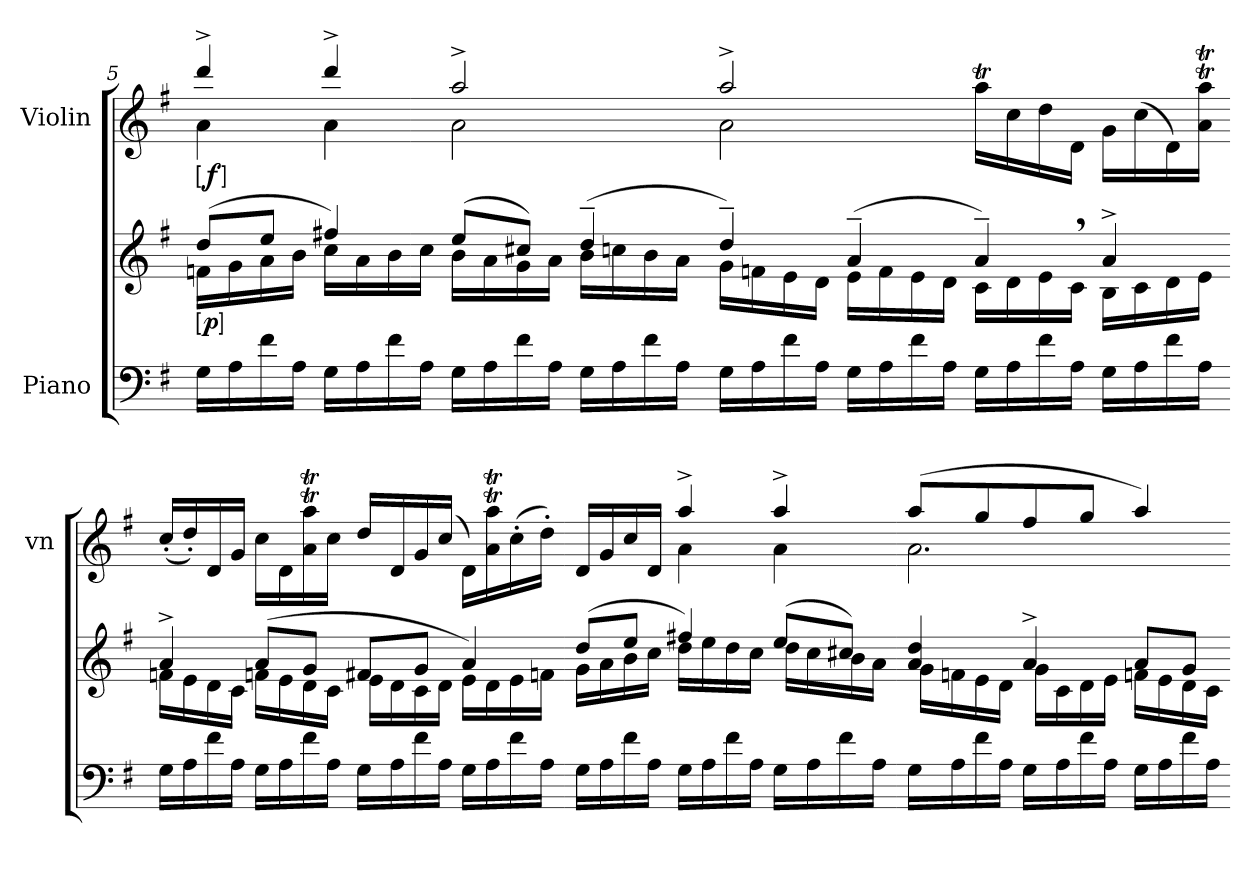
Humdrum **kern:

**kern	**kern	**dynam	**kern	**dynam
*part2	*part2	*part2	*part1	*part1
*staff3	*staff2	*staff2/3	*staff1	*staff1
*I"Piano	*	*	*I"Violin	*
*	*	*	*I'vn	*
*clefF4	*clefG2	*	*clefG2	*
*k[f#]	*k[f#]	*	*k[f#]	*
*G:	*G:	*	*G:	*
*MM78	*MM78	*	*MM78	*
=5	=5	=5	=5	=5
*	*^	*	*^	*
!	!	!	!LO:DY:ed=brack	!	!	!LO:DY:ed=brack
16GLL	(8ddL	16fnLL	p	4ddd^	4a	f
16A	.	16g	.	.	.	.
16f#	8eeJ	16a	.	.	.	.
16AJJ	.	16bJJ	.	.	.	.
16GLL	4ff#X)	16ccLL	.	4ddd^	4a	.
16A	.	16a	.	.	.	.
16f#	.	16b	.	.	.	.
16AJJ	.	16ccJJ	.	.	.	.
16GLL	(8eeL	16bLL	.	2aa^	2a	.
16A	.	16a	.	.	.	.
16f#	8cc#XJ)	16g	.	.	.	.
16AJJ	.	16aJJ	.	.	.	.
16GLL	(4dd~	16bLL	.	.	.	.
16A	.	16ccn	.	.	.	.
16f#	.	16b	.	.	.	.
16AJJ	.	16aJJ	.	.	.	.
=-	=-	=-	=-	=-	=-	=-
16GLL	4dd~)	16gLL	.	2aa^	2a	.
16A	.	16fn	.	.	.	.
16f#	.	16e	.	.	.	.
16AJJ	.	16dJJ	.	.	.	.
16GLL	(4a~	16eLL	.	.	.	.
16A	.	16f	.	.	.	.
16f#	.	16e	.	.	.	.
16AJJ	.	16dJJ	.	.	.	.
16GLL	4a~,)	16cLL	.	16aaTLL	2ryy	.
16A	.	16d	.	16cc	.	.
16f#	.	16e	.	16dd	.	.
16AJJ	.	16cJJ	.	16dJJ	.	.
16GLL	4a^	16BLL	.	16gLL	.	.
16A	.	16c	.	(16cc	.	.
16f#	.	16d	.	16d)	.	.
16AJJ	.	16eJJ	.	16aT 16aaTJJ	.	.
*	*	*	*	*v	*v	*
=-	=-	=-	=-	=-	=-
16GLL	4a^	16fnLL	.	(16cc'LL	.
16A	.	16e	.	16dd')	.
16f#	.	16d	.	16d	.
16AJJ	.	16cJJ	.	16gJJ	.
16GLL	(8aL	16fnLL	.	16ccLL	.
16A	.	16e	.	16d	.
16f#	8gJ	16d	.	16aT 16aaT	.
16AJJ	.	16cJJ	.	16ccJJ	.
16GLL	8f#XL	16eLL	.	16ddLL	.
16A	.	16d	.	16d	.
16f#	8gJ	16c	.	16g	.
16AJJ	.	16dJJ	.	(16ccJJ	.
16GLL	4a)	16eLL	.	16dLL)	.
16A	.	16d	.	16aT 16aaT	.
16f#	.	16e	.	(16cc'	.
16AJJ	.	16fnJJ	.	16dd'JJ)	.
=-	=-	=-	=-	=-	=-
*	*	*	*	*^	*
16GLL	(8ddL	16gLL	.	16dLL	4ryy	.
16A	.	16a	.	16g	.	.
16f#	8eeJ	16b	.	16cc	.	.
16AJJ	.	16ccJJ	.	16dJJ	.	.
16GLL	4ff#X)	16ddLL	.	4aa^	4a	.
16A	.	16ee	.	.	.	.
16f#	.	16dd	.	.	.	.
16AJJ	.	16ccJJ	.	.	.	.
16GLL	(8eeL	16ddLL	.	4aa^	4a	.
16A	.	16cc	.	.	.	.
16f#	8cc#XJ)	16b	.	.	.	.
16AJJ	.	16aJJ	.	.	.	.
=-	=-	=-	=-	=-	=-	=-
16GLL	4a 4dd	16gLL	.	(8aaL	2.a	.
16A	.	16fn	.	.	.	.
16f#	.	16e	.	8gg	.	.
16AJJ	.	16dJJ	.	.	.	.
16GLL	4a^	16gLL	.	8ff#	.	.
16A	.	16c	.	.	.	.
16f#	.	16d	.	8ggJ	.	.
16AJJ	.	16eJJ	.	.	.	.
16GLL	8aL	16fnLL	.	4aa)	.	.
16A	.	16e	.	.	.	.
16f#	8gJ	16d	.	.	.	.
16AJJ	.	16cJJ	.	.	.	.
*	*v	*v	*	*	*	*
*	*	*	*v	*v	*
=-	=-	=-	=-	=-
*-	*-	*-	*-	*-
